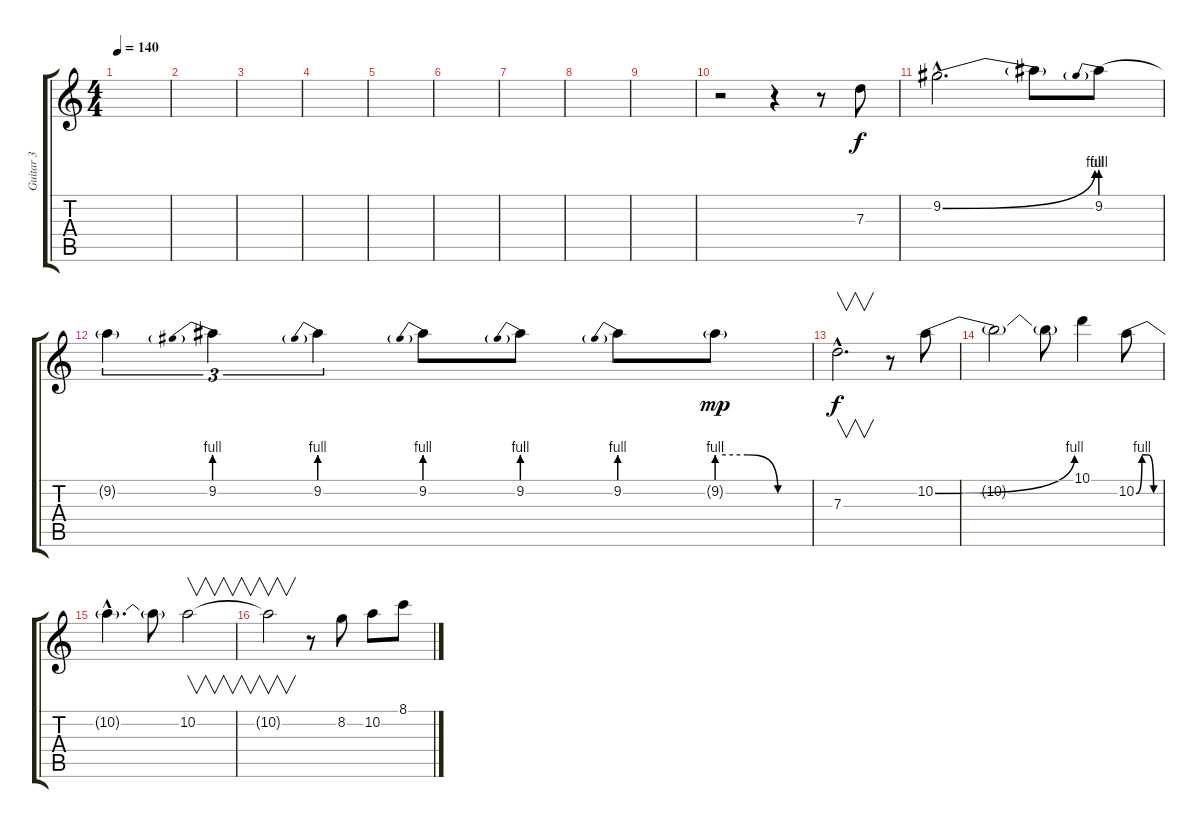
\track ("Guitar 3" "Guitar 3") {instrument distortionguitar}
\staff {score tabs}
\tuning (E4 B3 G3 D3 A2 E2) {hide}
\ts (4 4)
\tempo 140
\clef g2
\ks c
|
|
|
|
|
|
|
|
|
r.2 r.4 r.8 7.3.8 |
9.2{be (bend 0 0 60 4) hac}.2{d} 9.2{t}.8 9.2{be (prebend 0 4 60 4)}.8 |
9.2{t}.4{tu (3 2)} 9.2{be (prebend 0 4 60 4)}.4{tu (3 2)} 9.2{be (prebend 0 4 60 4)}.4{tu (3 2)} 9.2{be (prebend 0 4 60 4)}.8 9.2{be (prebend 0 4 60 4)}.8 9.2{be (prebend 0 4 60 4)}.8 9.2{be (custom 0 4 20 4 40 0 60 0) g}.8{dy mp} |
7.3{hac}.2{v d dy f} r.8 10.2{be (bend 0 0 60 4)}.8 |
10.2{t}.2 10.2{t}.8 10.1.4 10.2{be (custom 0 0 15 4 30 4 45 0 60 0)}.8 |
10.2{hac t}.4{d} 10.2{t}.8 10.2.2{v} |
10.2{t}.2{v} r.8 8.2.8 10.2.8 8.1{h}.8
